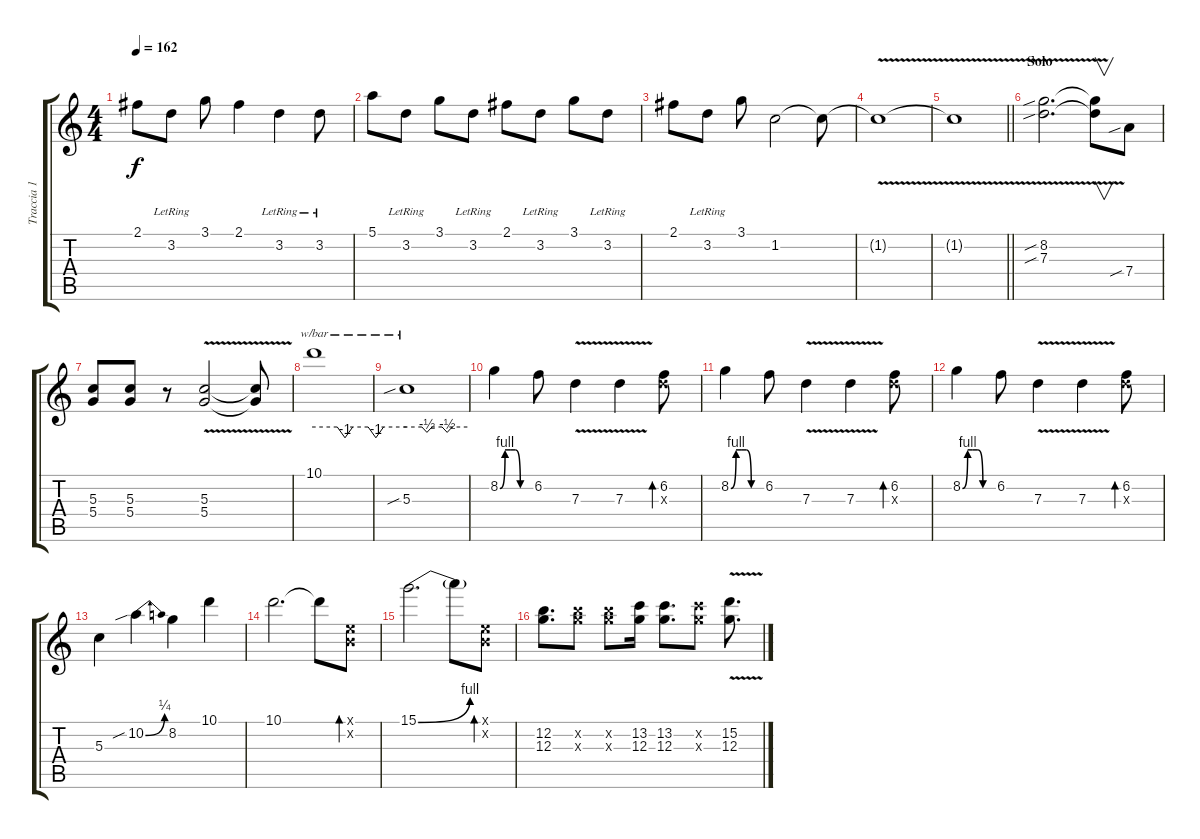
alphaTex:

\track ("Traccia 1" "Traccia 1") {instrument overdrivenguitar}
\staff {score tabs}
\tuning (E4 B3 G3 D3 A2 E2) {hide}
\ts (4 4)
\tempo 162
\clef g2
\ks c
2.1.8{dy f} 3.2{lr}.8 3.1.8 2.1.4 3.2{lr}.4 3.2{lr}.8 |
5.1.8 3.2{lr}.8 3.1.8 3.2{lr}.8 2.1.8 3.2{lr}.8 3.1.8 3.2{lr}.8 |
2.1.8 3.2{lr}.8 3.1.8 1.2.2 1.2{t}.8 |
1.2{v t}.1 |
\barLineRight lightlight
1.2{t}.1 |
\section ("" "Solo")
(8.2{sib} 7.3{v sib}).2{d instrument overdrivenguitar} (8.2{t} 7.3{t}).8{v} 7.4{sib}.8 |
(5.3 5.4).8 (5.3 5.4).8 r.8 (5.3{v} 5.4{v}).2 (5.3{t} 5.4{t}).8 |
10.1.1{tbe (custom default 0 0 15 0 20 -4 25 0 35 0 40 -4 45 0 60 0)} |
5.3{sib}.1{tbe (custom default 0 0 15 0 20 -2 25 0 35 0 40 -2 45 0 60 0)} |
8.2{be (custom 0 0 10 4 20 4 30 4 40 0 60 0)}.4 6.2.8 7.3{v}.4 7.3{v}.4 (6.2 7.3{x}).8{bd 60} |
8.2{be (custom 0 0 10 4 20 4 30 4 40 0 60 0)}.4 6.2.8 7.3{v}.4 7.3{v}.4 (6.2 7.3{x}).8{bd 60} |
8.2{be (custom 0 0 10 4 20 4 30 4 40 0 60 0)}.4 6.2.8 7.3{v}.4 7.3{v}.4 (6.2 7.3{x}).8{bd 60} |
5.3.4 10.2{be (bend 0 0 60 1) sib}.4 8.2.4 10.1.4 |
10.1.2{d} 10.1{t}.8 (0.1{x} 0.2{x}).8{bd 60} |
15.1{be (bend 0 0 60 4)}.2{d} 15.1{t}.8 (0.1{x} 0.2{x}).8{bd 60} |
(12.2 12.3).8{d} (12.2{x} 12.3{x}).8 (12.2{x} 12.3{x}).8 (13.2 12.3).16 (13.2 12.3).8{d} (13.2{x} 12.3{x}).8 (15.2{v} 12.3).8{d}
